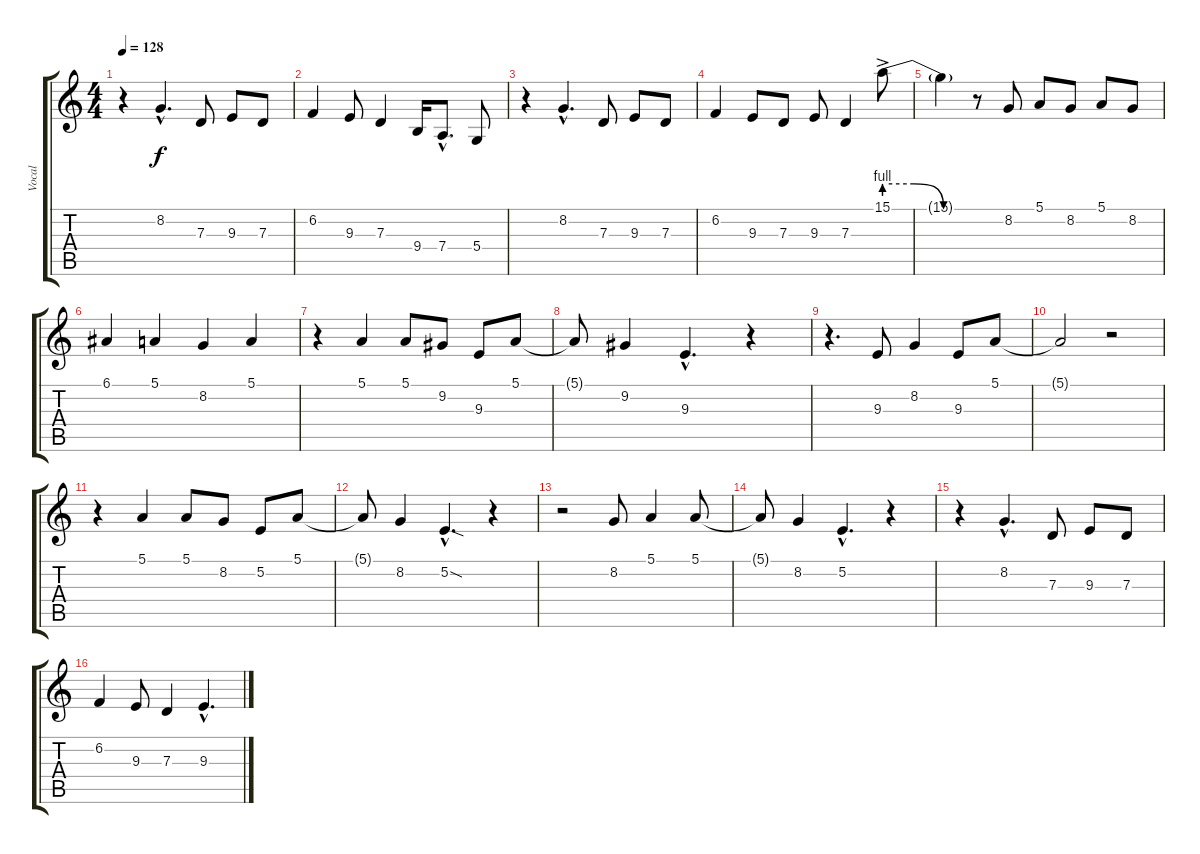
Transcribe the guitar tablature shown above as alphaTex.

\track ("Vocal" "Vocal") {instrument lead3calliope}
\staff {score tabs}
\tuning (E4 B3 G3 D3 A2 E2) {hide}
\ts (4 4)
\tempo 128
\clef g2
\ks c
r.4{dy f} 8.2{hac}.4{d} 7.3.8 9.3.8 7.3.8 |
6.2.4 9.3.8 7.3.4 9.4.16 7.4{hac}.8{d} 5.4.8 |
r.4 8.2{hac}.4{d} 7.3.8 9.3.8 7.3.8 |
6.2.4 9.3.8 7.3.8 9.3.8 7.3.4 15.1{be (custom 0 4 20 4 40 0 60 0) ac}.8 |
15.1{t}.4 r.8 8.2.8 5.1.8 8.2.8 5.1.8 8.2.8 |
6.1.4 5.1.4 8.2.4 5.1.4 |
r.4 5.1.4 5.1.8 9.2.8 9.3.8 5.1.8 |
5.1{t}.8 9.2.4 9.3{hac}.4{d} r.4 |
r.4{d} 9.3.8 8.2.4 9.3.8 5.1.8 |
5.1{t}.2 r.2 |
r.4 5.1.4 5.1.8 8.2.8 5.2.8 5.1.8 |
5.1{t}.8 8.2.4 5.2{sod hac}.4{d} r.4 |
r.2 8.2.8 5.1.4 5.1.8 |
5.1{t}.8 8.2.4 5.2{hac}.4{d} r.4 |
r.4 8.2{hac}.4{d} 7.3.8 9.3.8 7.3.8 |
6.2.4 9.3.8 7.3.4 9.3{hac}.4{d}
